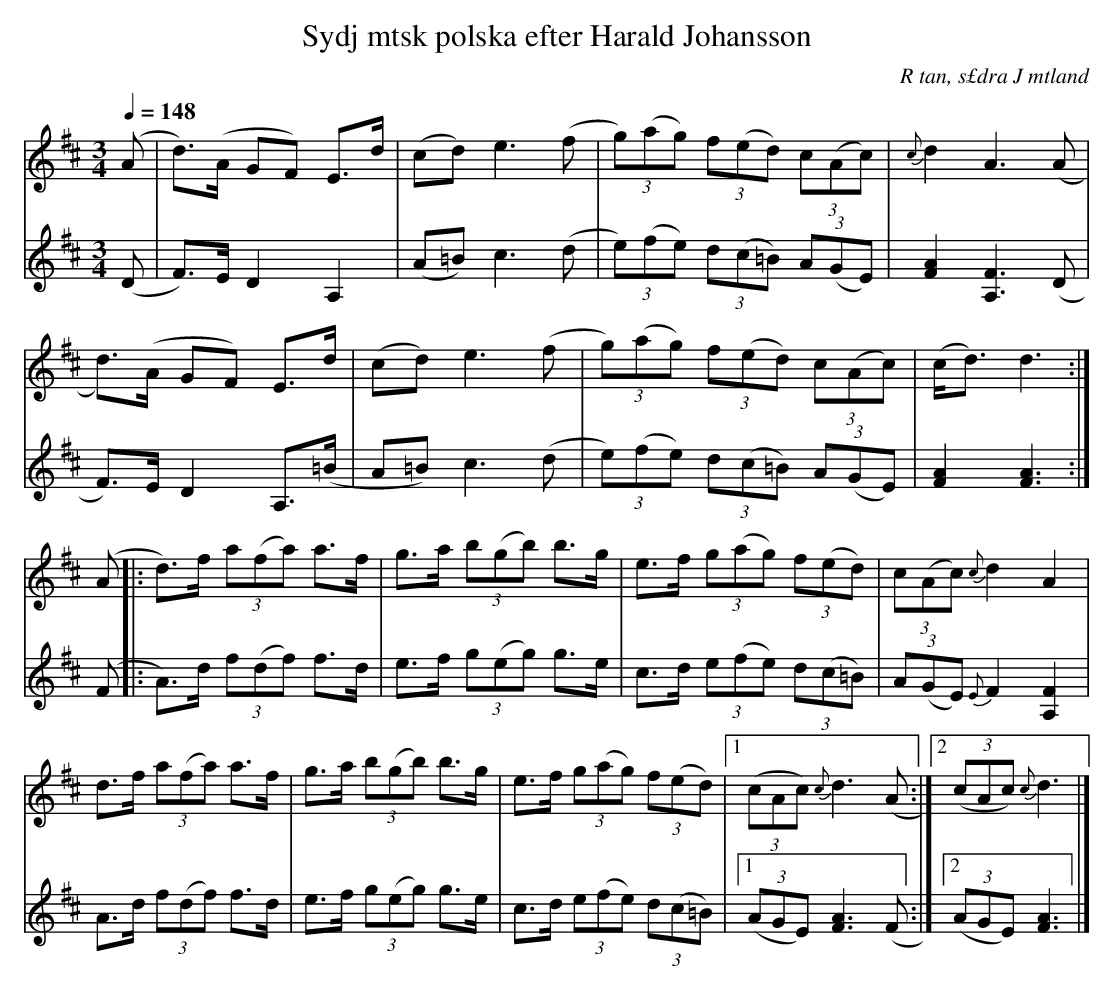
X:1
T:Sydj mtsk polska efter Harald Johansson
O:R tan, s£dra J mtland
M:3/4
Q:1/4=148
L:1/8
K:D
V:1
(A|d>)(A GF) E>d|(cd) e3 (f|(3g)(ag) (3f(ed) (3c(Ac)|{c}d2 A3(A|!
d>)(A GF) E>d|(cd) e3 (f|(3g)(ag) (3f(ed) (3c(Ac)|(c<d) d3:|!
(A|:d>)f (3a(fa) a>f|g>a (3b(gb) b>g|e>f (3g(ag) (3f(ed)|(3c(Ac) {c}d2 A2|!
d>f (3a(fa) a>f|g>a (3b(gb) b>g|e>f (3g(ag) (3f(ed)|[1(3(cAc) {c}d3(A:|[2((3cAc) {c}d3|]
V:2
(D|F>)E D2 A,2|(A=B) ¤c3 (d|(3e)(fe) (3d(c=B) (3A(GE)|[F2A2][A,3F3](D|!
F>)E D2 A,>(=B|A=B) ¤c3 (d|(3e)(fe) (3d(c=B) (3A(GE)|[F2A2][F3A3]:|!
(F|:A>)d (3f(df) f>d|e>f (3g(eg) g>e|c>d (3e(fe) (3d(c=B)|(3A(GE) {E}F2 [A,2F2]|!
A>d (3f(df) f>d|e>f (3g(eg) g>e|c>d (3e(fe) (3d(c=B)|[1(3(AGE) [F3A3](F:|[2(3(AGE) [F3A3]|]
